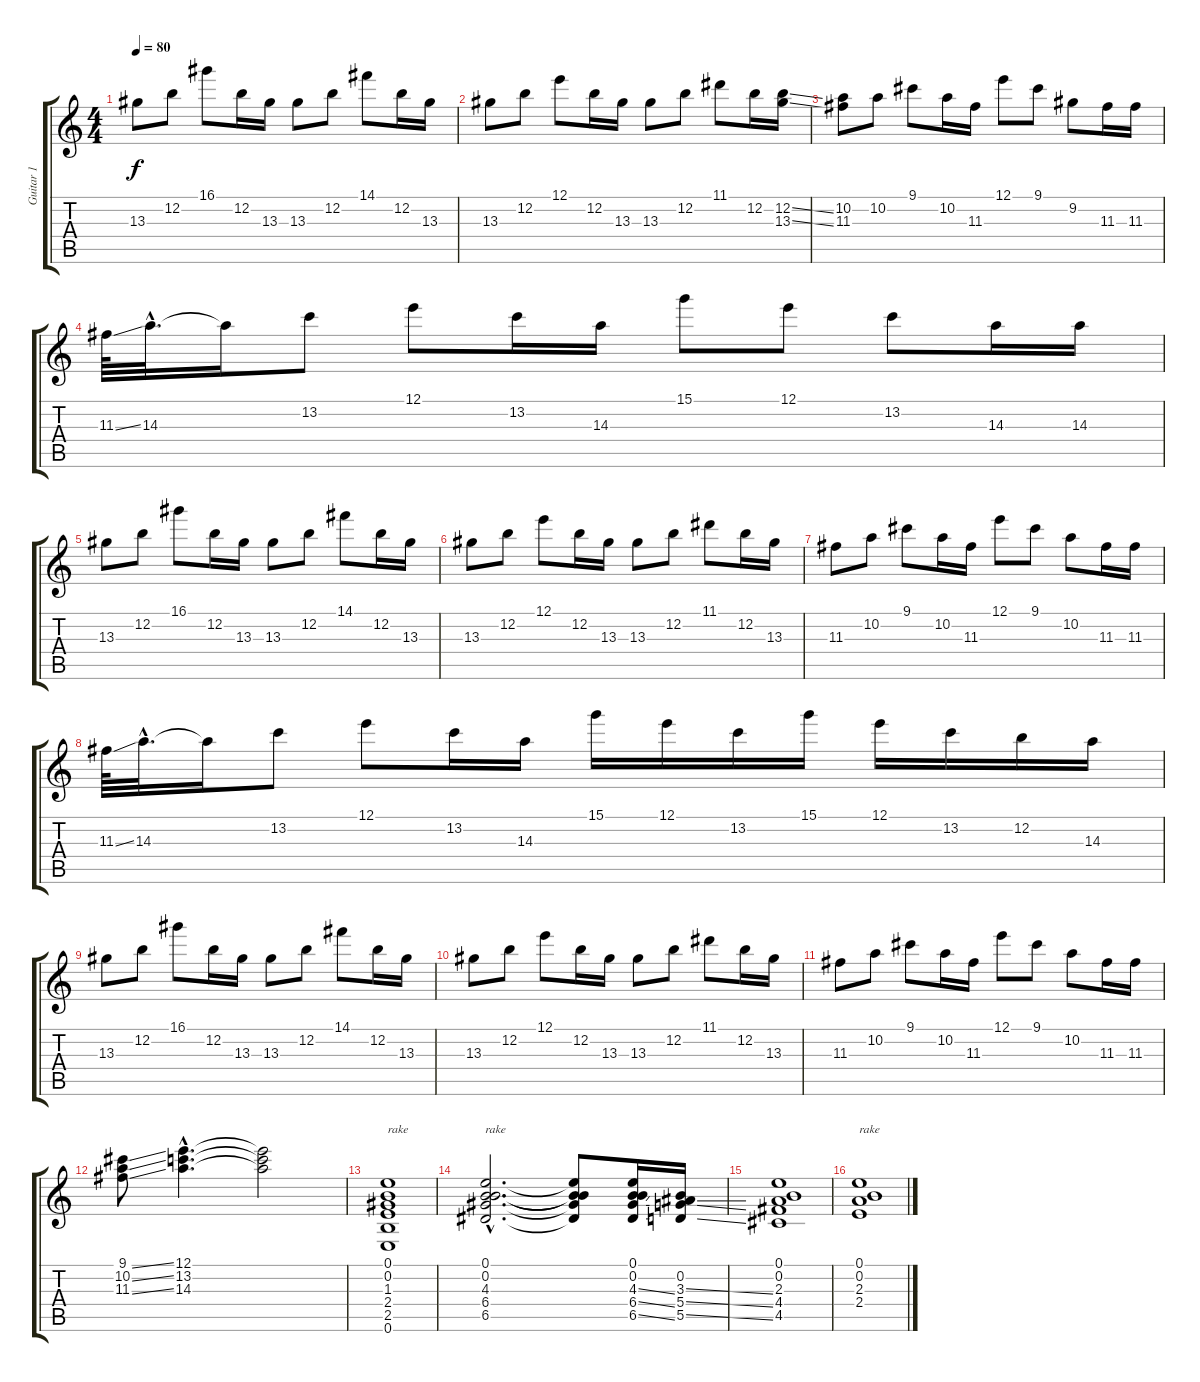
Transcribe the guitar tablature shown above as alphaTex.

\track ("Guitar 1" "Guitar 1") {instrument overdrivenguitar}
\staff {score tabs}
\tuning (E4 B3 G3 D3 A2 E2) {hide}
\ts (4 4)
\tempo 80
\clef g2
\ks c
13.3.8{dy f instrument overdrivenguitar} 12.2.8 16.1.8 12.2.16 13.3.16 13.3.8 12.2.8 14.1.8 12.2.16 13.3.16 |
13.3.8 12.2.8 12.1.8 12.2.16 13.3.16 13.3.8 12.2.8 11.1.8 12.2.16 (12.2{ss} 13.3{ss}).16 |
(10.2 11.3).8 10.2.8 9.1.8 10.2.16 11.3.16 12.1.8 9.1.8 9.2.8 11.3.16 11.3.16 |
11.3{ss}.64 14.3{hac}.32{d} 14.3{t}.16 13.2.8 12.1.8 13.2.16 14.3.16 15.1.8 12.1.8 13.2.8 14.3.16 14.3.16 |
13.3.8 12.2.8 16.1.8 12.2.16 13.3.16 13.3.8 12.2.8 14.1.8 12.2.16 13.3.16 |
13.3.8 12.2.8 12.1.8 12.2.16 13.3.16 13.3.8 12.2.8 11.1.8 12.2.16 13.3.16 |
11.3.8 10.2.8 9.1.8 10.2.16 11.3.16 12.1.8 9.1.8 10.2.8 11.3.16 11.3.16 |
11.3{ss}.64 14.3{hac}.32{d} 14.3{t}.16 13.2.8 12.1.8 13.2.16 14.3.16 15.1.16 12.1.16 13.2.16 15.1.16 12.1.16 13.2.16 12.2.16 14.3.16 |
13.3.8 12.2.8 16.1.8 12.2.16 13.3.16 13.3.8 12.2.8 14.1.8 12.2.16 13.3.16 |
13.3.8 12.2.8 12.1.8 12.2.16 13.3.16 13.3.8 12.2.8 11.1.8 12.2.16 13.3.16 |
11.3.8 10.2.8 9.1.8 10.2.16 11.3.16 12.1.8 9.1.8 10.2.8 11.3.16 11.3.16 |
(9.1{ss} 10.2{ss} 11.3{ss}).8 (12.1{hac} 13.2{hac} 14.3{hac}).4{d} (12.1{t} 13.2{t} 14.3{t}).2 |
(0.1 0.2 1.3 2.4 2.5 0.6).1{txt "rake" volume 7} |
(0.1{hac} 0.2{hac} 4.3{hac} 6.4{hac} 6.5{hac}).2{d txt "rake"} (0.1{t} 0.2{t} 4.3{t} 6.4{t} 6.5{t}).8 (0.1 0.2 4.3{ss} 6.4{ss} 6.5{ss}).16 (0.2 3.3{ss} 5.4{ss} 5.5{ss}).16 |
(0.1 0.2 2.3 4.4 4.5).1 |
(0.1 0.2 2.3 2.4).1{txt "rake"}
